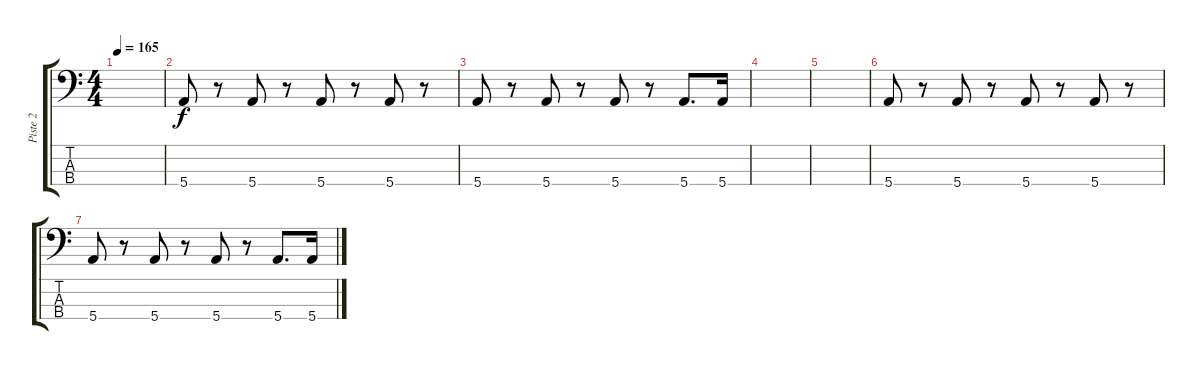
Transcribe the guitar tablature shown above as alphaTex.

\track ("Piste 2" "Piste 2") {instrument electricbassfinger}
\staff {score tabs}
\tuning (G2 D2 A1 E1) {hide}
\ts (4 4)
\tempo 165
\clef f4
\ks c
|
5.4.8 r.8 5.4.8 r.8 5.4.8 r.8 5.4.8 r.8 |
5.4.8 r.8 5.4.8 r.8 5.4.8 r.8 5.4.8{d} 5.4.16 |
|
|
5.4.8 r.8 5.4.8 r.8 5.4.8 r.8 5.4.8 r.8 |
5.4.8 r.8 5.4.8 r.8 5.4.8 r.8 5.4.8{d} 5.4.16
